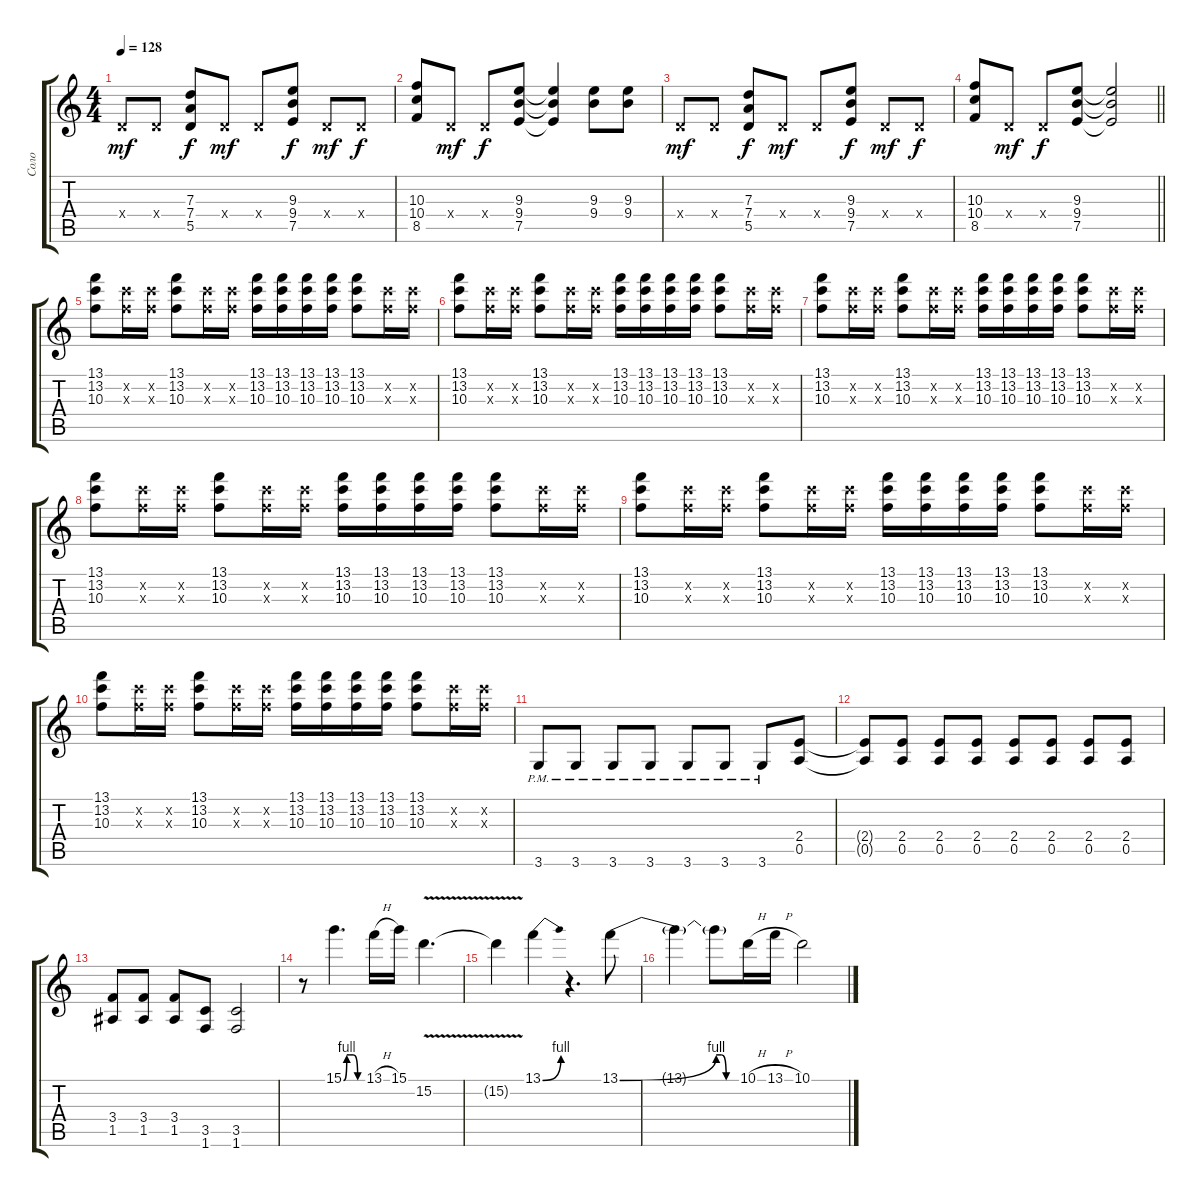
\track ("Соло" "Соло") {instrument distortionguitar}
\staff {score tabs}
\tuning (E4 B3 G3 D3 A2 E2) {hide}
\ts (4 4)
\tempo 128
\clef g2
\ks c
0.4{x}.8{dy mf} 0.4{x}.8 (7.3 7.4 5.5).8{dy f} 0.4{x}.8{dy mf} 0.4{x}.8 (9.3 9.4 7.5).8{dy f} 0.4{x}.8{dy mf} 0.4{x}.8{dy f} |
(10.3 10.4 8.5).8 0.4{x}.8{dy mf} 0.4{x}.8{dy f} (9.3 9.4 7.5).8 (9.3{t} 9.4{t} 7.5{t}).4 (9.3 9.4).8 (9.3 9.4).8 |
0.4{x}.8{dy mf} 0.4{x}.8 (7.3 7.4 5.5).8{dy f} 0.4{x}.8{dy mf} 0.4{x}.8 (9.3 9.4 7.5).8{dy f} 0.4{x}.8{dy mf} 0.4{x}.8{dy f} |
\barLineRight lightlight
(10.3 10.4 8.5).8 0.4{x}.8{dy mf} 0.4{x}.8{dy f} (9.3 9.4 7.5).8 (9.3{t} 9.4{t} 7.5{t}).2 |
(13.1 13.2 10.3).8 (13.2{x} 10.3{x}).16 (13.2{x} 10.3{x}).16 (13.1 13.2 10.3).8 (13.2{x} 10.3{x}).16 (13.2{x} 10.3{x}).16 (13.1 13.2 10.3).16 (13.1 13.2 10.3).16 (13.1 13.2 10.3).16 (13.1 13.2 10.3).16 (13.1 13.2 10.3).8 (13.2{x} 10.3{x}).16 (13.2{x} 10.3{x}).16 |
(13.1 13.2 10.3).8 (13.2{x} 10.3{x}).16 (13.2{x} 10.3{x}).16 (13.1 13.2 10.3).8 (13.2{x} 10.3{x}).16 (13.2{x} 10.3{x}).16 (13.1 13.2 10.3).16 (13.1 13.2 10.3).16 (13.1 13.2 10.3).16 (13.1 13.2 10.3).16 (13.1 13.2 10.3).8 (13.2{x} 10.3{x}).16 (13.2{x} 10.3{x}).16 |
(13.1 13.2 10.3).8 (13.2{x} 10.3{x}).16 (13.2{x} 10.3{x}).16 (13.1 13.2 10.3).8 (13.2{x} 10.3{x}).16 (13.2{x} 10.3{x}).16 (13.1 13.2 10.3).16 (13.1 13.2 10.3).16 (13.1 13.2 10.3).16 (13.1 13.2 10.3).16 (13.1 13.2 10.3).8 (13.2{x} 10.3{x}).16 (13.2{x} 10.3{x}).16 |
(13.1 13.2 10.3).8 (13.2{x} 10.3{x}).16 (13.2{x} 10.3{x}).16 (13.1 13.2 10.3).8 (13.2{x} 10.3{x}).16 (13.2{x} 10.3{x}).16 (13.1 13.2 10.3).16 (13.1 13.2 10.3).16 (13.1 13.2 10.3).16 (13.1 13.2 10.3).16 (13.1 13.2 10.3).8 (13.2{x} 10.3{x}).16 (13.2{x} 10.3{x}).16 |
(13.1 13.2 10.3).8 (13.2{x} 10.3{x}).16 (13.2{x} 10.3{x}).16 (13.1 13.2 10.3).8 (13.2{x} 10.3{x}).16 (13.2{x} 10.3{x}).16 (13.1 13.2 10.3).16 (13.1 13.2 10.3).16 (13.1 13.2 10.3).16 (13.1 13.2 10.3).16 (13.1 13.2 10.3).8 (13.2{x} 10.3{x}).16 (13.2{x} 10.3{x}).16 |
(13.1 13.2 10.3).8 (13.2{x} 10.3{x}).16 (13.2{x} 10.3{x}).16 (13.1 13.2 10.3).8 (13.2{x} 10.3{x}).16 (13.2{x} 10.3{x}).16 (13.1 13.2 10.3).16 (13.1 13.2 10.3).16 (13.1 13.2 10.3).16 (13.1 13.2 10.3).16 (13.1 13.2 10.3).8 (13.2{x} 10.3{x}).16 (13.2{x} 10.3{x}).16 |
3.6{pm}.8 3.6{pm}.8 3.6{pm}.8 3.6{pm}.8 3.6{pm}.8 3.6{pm}.8 3.6{pm}.8 (2.4 0.5).8 |
(2.4{t} 0.5{t}).8 (2.4 0.5).8 (2.4 0.5).8 (2.4 0.5).8 (2.4 0.5).8 (2.4 0.5).8 (2.4 0.5).8 (2.4 0.5).8 |
(3.4 1.5).8 (3.4 1.5).8 (3.4 1.5).8 (3.5 1.6).8 (3.5 1.6).2 |
r.8 15.1{be (custom 0 0 10 4 20 4 30 4 45 0 60 0)}.4{d} 13.1{h}.16 15.1.16 15.2{v}.4{d} |
15.2{t}.4 13.1{be (bend 0 0 60 4)}.4 r.4{d} 13.1{be (bend 0 0 60 4)}.8 |
13.1{t}.4 13.1{be (custom 0 4 15 4 30 0 60 0) t}.8 10.1{h}.16 13.1{h}.16 10.1.2
